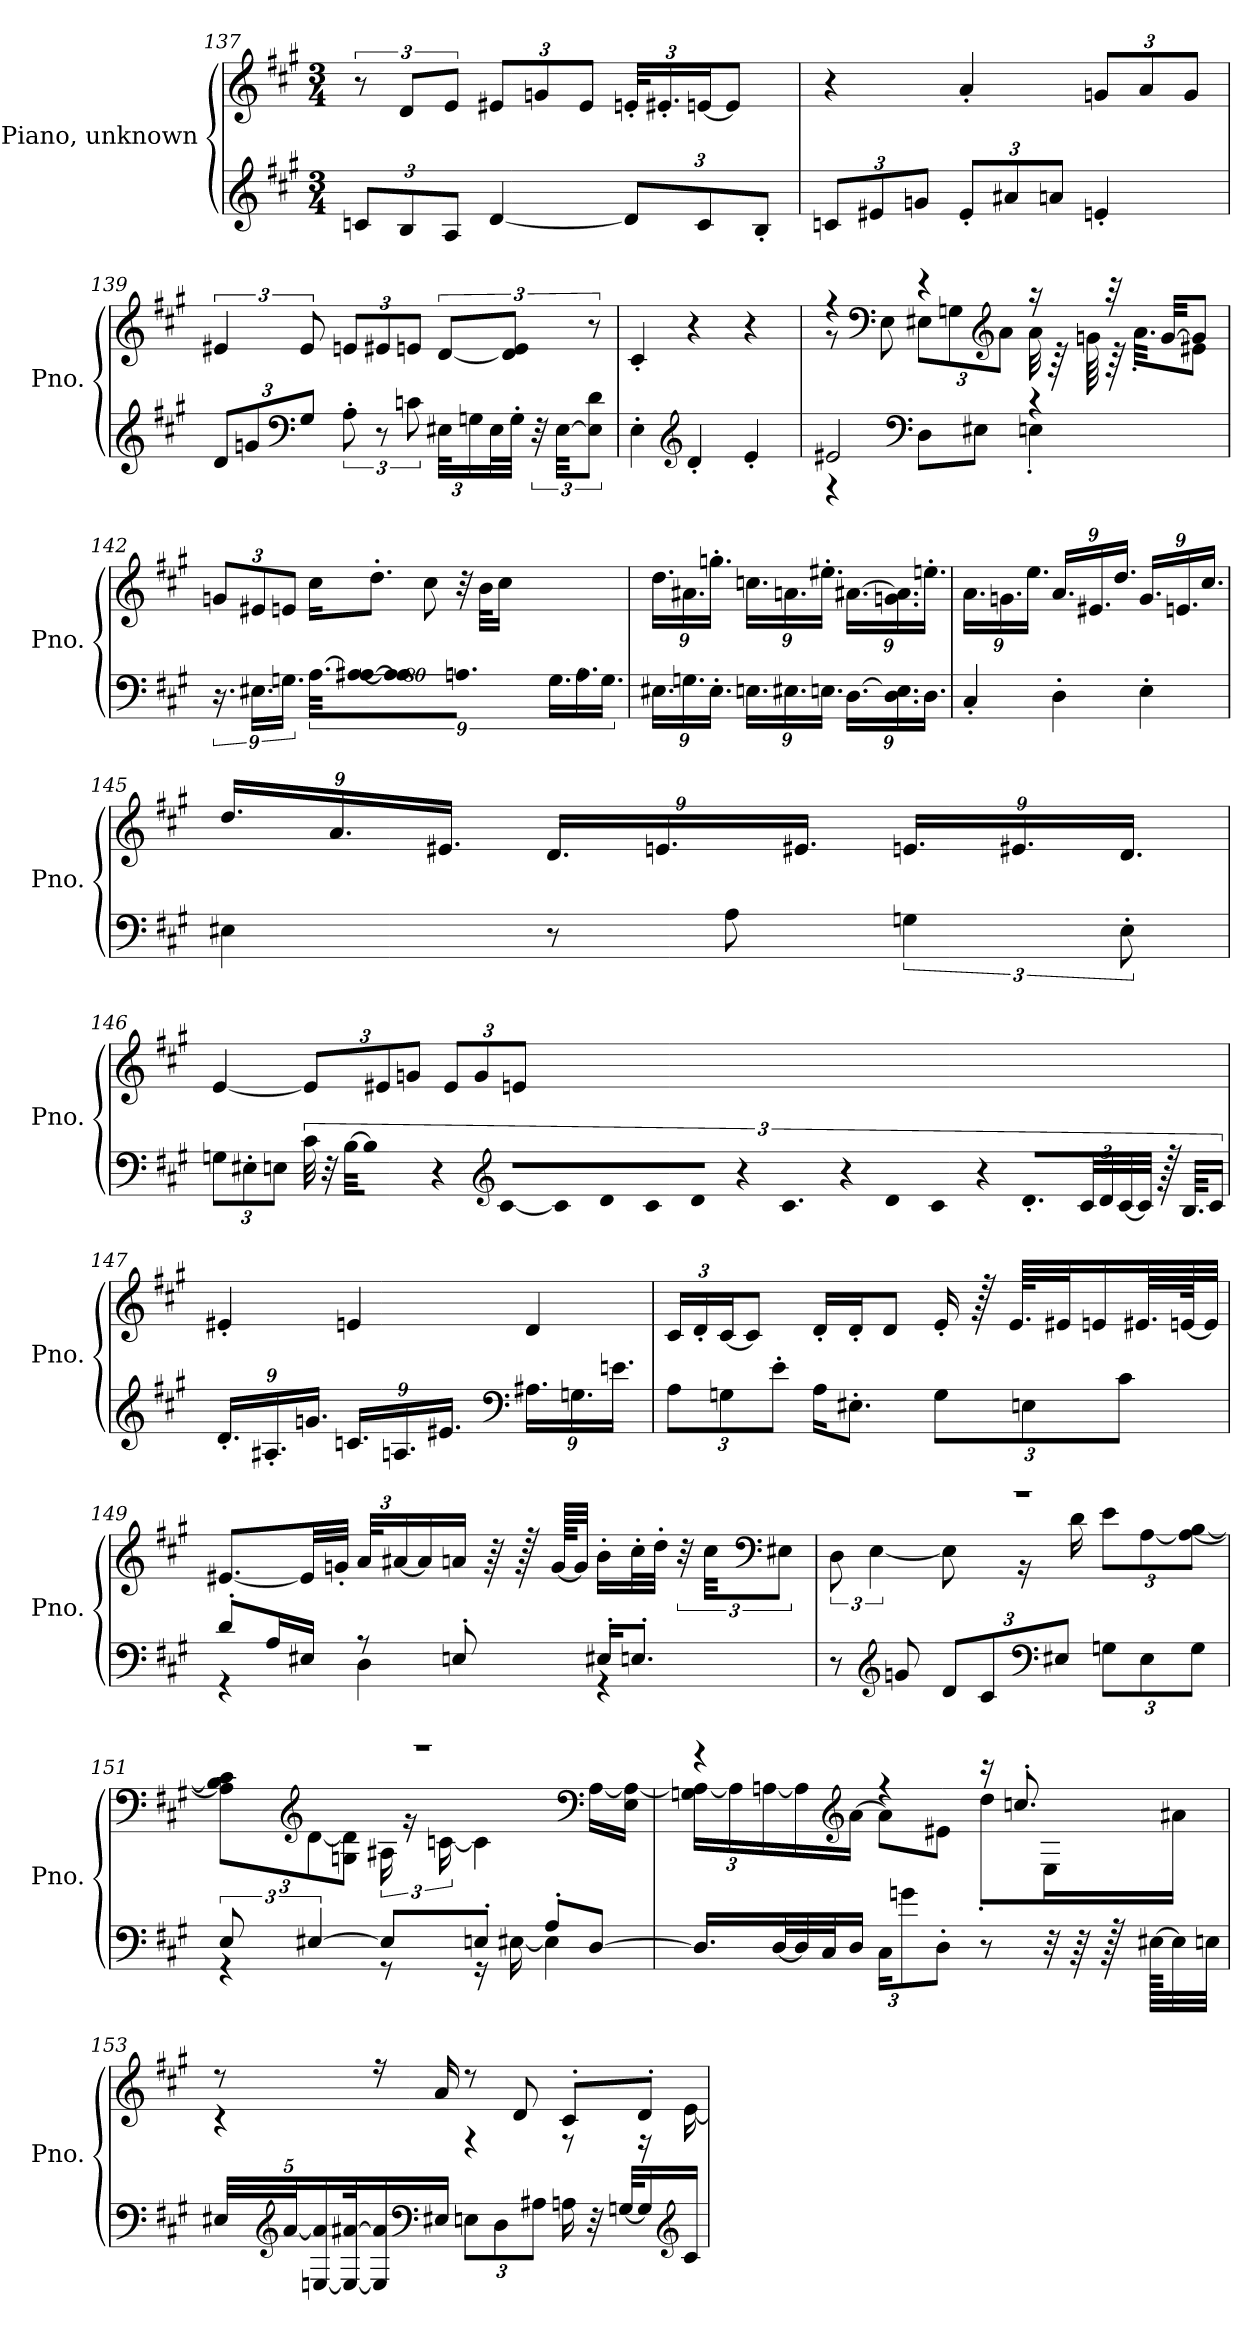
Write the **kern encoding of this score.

**kern	**kern
*part1	*part1
*staff2	*staff1
*I"Piano, unknown	*
*I'Pno.	*
!!LO:LB:g=z
*clefG2	*clefG2
*k[f#c#g#]	*k[f#c#g#]
*M3/4	*M3/4
*Xbrackettup	*
=137	=137
12cn/L	12r
12B/	12d/L
12A/J	12e/J
*	*Xbrackettup
[4d/	12e#X/L
.	12gn/
.	12e#/J
12d/L]	48en'/KLL
.	24.e#X'/
12c/	[24en/J
.	8e/J]
12B'/J	.
=138	=138
12cn/L	4r
12e#X/	.
12gn/J	.
12e#'/L	4a'/
12a#X/	.
12an/J	.
4en'/	12gn/L
.	12a/
.	12g/J
!!LO:PB:g=z
=139	=139
*	*brackettup
12d/L	6e#X/
12gn/	.
*clefF4	*
12G#/J	12e#/
*brackettup	*Xbrackettup
12A'\	12en/L
12r	12e#X/
12cn\	12en/J
*Xbrackettup	*brackettup
48E#X\KLL	[12d/L
24Gn\	.
32E#\L	.
.	12d/] 12e/J
32G'\JJJ	.
*brackettup	*
48r	.
[48E#\KKL	.
12E#\] 12d\J	12r
=140	=140
4E'\	4c#'/
*clefG2	*
4d'/	4r
4e'/	4r
!!LO:LB:g=z
=141	=141
*^	*^
2e#X/	4r	4r	8r
*	*	*clefF4	*
.	.	.	8E\
*clefF4	*	*	*
*	*	*	*Xbrackettup
.	8D\L	4r	12E#X\L
.	.	.	12Gn\
.	8E#X\J	.	.
*	*	*clefG2	*
.	.	.	12a\J
4r	4En'\	16r	32a\
.	.	.	64r
.	.	.	64gn\
.	.	32r	64r
.	.	.	32.a'\KKL
.	.	[32g/KKL	.
.	.	8g/J]	8e#X\J
*v	*v	*	*
*	*v	*v
=142	=142
18.r	12gn/L
18.E#X\LL	12e#X/
18.Gn\JJ	12en/J
[36.A\KKL	16cc#\KL
!LO:N:vis=8	!
640%71A\_ [640%71A#X\	.
.	8.dd'\J
!LO:N:vis=64	!
640%9A\] 640%9A#\]KKL	.
18.An\JJ	.
18.G\LL	8cc#\
18.A\	.
.	32r
.	32b\KLL
18.G\JJ	.
.	16cc#\JJ
!!LO:LB:g=z
=143	=143
*Xbrackettup	*
18.E#X\LL	18.dd\LL
18.Gn\	18.a#X\
18.E#'\JJ	18.ggn'\JJ
18.En\LL	18.ccn\LL
18.E#X\	18.an\
18.En\JJ	18.ee#X'\JJ
[18.D\LL	[18.a#X\LL
18.D\] 18.E\	18.gn\ 18.a#\]
18.D\JJ	18.een'\JJ
=144	=144
4C#'/	18.a\LL
.	18.gn\
.	18.ee\JJ
4D'\	18.a/LL
.	18.e#X/
.	18.dd/JJ
4E'\	18.g/LL
.	18.en/
.	18.cc#/JJ
!!LO:LB:g=z
=145	=145
4E#X\	18.dd/LL
.	18.a/
.	18.e#X/JJ
8r	18.d/LL
.	18.en/
8A\	.
.	18.e#X/JJ
*brackettup	*
6Gn\	18.en/LL
.	18.e#X/
12E#'\	18.d/JJ
!!LO:LB:g=z
=146	=146
*Xbrackettup	*
12Gn\L	[4e/
12E#X'\	.
12En\J	.
*brackettup	*
48c#\	12e/L]
48r	.
[48B\LLL	.
64B\JJJk]	.
128r	.
.	12e#X/
*clefG2	*
[128c#/KKLLL	.
32c#/]	.
64d/L	.
64c#/J	.
32d/JJJ	.
.	12gn/J
128r	.
64.c#/	.
64r	.
64d/	.
32c#/	12e#/L
128r	.
64.d'/KLLL	.
*Xbrackettup	*
48c#/	.
48d/	12g/
[48c#/	.
32c#/JJJ]	.
128r	.
64.B/KKLL	.
.	12en/J
16c#/JJ	.
!!LO:LB:g=z
=147	=147
18.d'/LL	4e#X'/
18.A#X'/	.
18.gn/JJ	.
18.cn/LL	4en/
18.An/	.
18.e#X/JJ	.
*clefF4	*
18.A#X\LL	4d/
18.Gn\	.
18.en\JJ	.
=148	=148
12A\L	24c#/LL
.	24d'/
12Gn\	[24c#/J
.	8c#/J]
12e'\J	.
16A\KL	16d'/LL
8.E#X'\J	16d'/J
.	8d/J
12G\L	16e'/
.	128r
.	64.e/KLLL
12En\	.
.	32e#X/J
.	16en/
12c#\J	.
.	64.e#X/LL
.	[128en/JK
.	32e/JJJ]
!!LO:PB:g=z
=149	=149
*^	*
8d'/L	4r	[8.e#X/L
16A/L	.	.
16E#X/JJ	.	32e#/LL]
.	.	32gn'/JJJ
8r	4D\	48a/KLL
.	.	[24a#X/
.	.	16a#/]
8En'/	.	16an/JJ
.	.	64r
.	.	128r
.	.	[128g/KKLLL
.	.	32g/JJJ]
16E#X'/KL	4r	16b'\LL
8.En'/J	.	32cc#'\L
.	.	32dd'\JJJ
*	*	*brackettup
.	.	48r
.	.	48cc#\KKL
*	*	*clefF4
.	.	12E#X\J
*v	*v	*
=150	=150
*	*^
8r	2.r	12D\
.	.	[6E\
*clefG2	*	*
8gn/	.	.
12d/L	.	8E\]
12c#/	.	.
.	.	16r
*clefF4	*	*
12E#X/J	.	.
.	.	16d\
*	*	*Xbrackettup
12Gn\L	.	12e\L
12E#\	.	[12A\
12G\J	.	12A\_ [12B\J
!!LO:LB:g=z	!!
=151	=151	=151
*brackettup	*	*
*^	*	*
12E/	4r	2.r	12A\] 12B\] 12c#\L
*	*	*clefG2	*
[6E#X/	.	.	[12d\
.	.	.	12Gn\ 12d\]J
*	*	*	*brackettup
8E#/L]	8r	.	24A#X\
.	.	.	24r
.	.	.	[24cn\
8En'/J	16r	.	4c\]
.	[16E#X\	.	.
8A'/L	4E#\]	.	.
*	*	*clefF4	*
[8D/J	.	.	[16A#\LL
.	.	.	16E\ 16A#\_JJ
*v	*v	*	*
!!LO:LB:g=z	!!
=152	=152	=152
*	*	*Xbrackettup
16.D/LL]	4r	24Gn\ 24A#\_LL
.	.	24A#\]
.	.	[24An\
[32D/L	.	.
32D/]	.	16A\]
32C#/J	.	.
*	*clefG2	*
16D/JJ	.	[16a\JJ
*Xbrackettup	*	*
24C#\KL	4r	8a\L]
12gn\	.	.
8D'\J	.	8e#X\J
8r	16r	8dd'\L
.	8.ccn'/	.
32r	.	16E\L
64r	.	.
128r	.	.
[128E#X\KKLLL	.	.
32E#\]	.	16a#X\JJ
32En\JJJ	.	.
!!LO:LB:g=z	!!
=153	=153	=153
40E#X/LLL	8r	4r
*clefG2	*	*
[40a/J	.	.
[20En/ 20a/]	.	.
40E/_ [40a#X/K	.	.
16E/] 16a#/]	16r	.
*clefF4	*	*
16E#X/JJ	16a/	.
12En\L	8r	4r
12D\	.	.
.	8d/	.
12A#X\J	.	.
16An\	8c#'/L	8r
32r	.	.
[32Gn/KLL	.	.
16G/]	8d'/J	16r
*clefG2	*	*
16c#/JJ	.	[16e\
*	*v	*v
=	=
*-	*-
